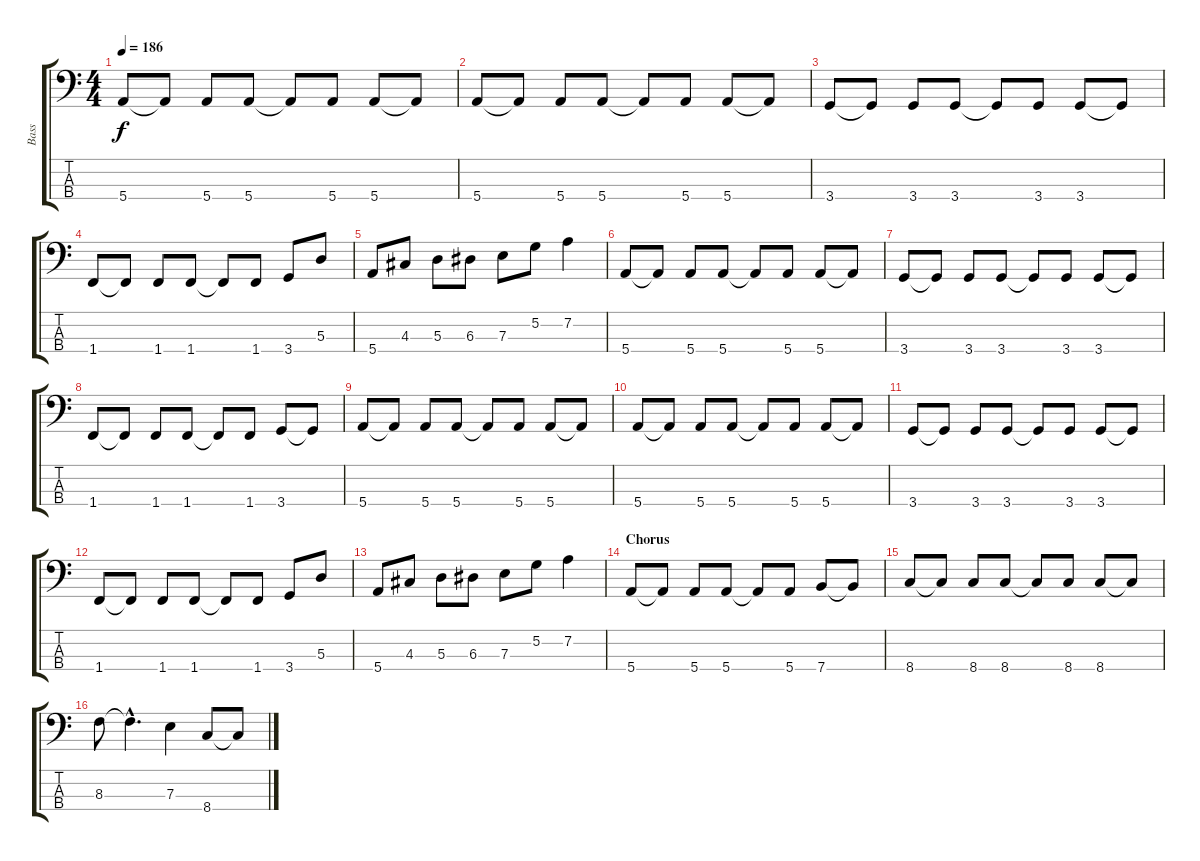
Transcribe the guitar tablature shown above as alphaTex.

\track ("Bass" "Bass") {instrument electricbassfinger}
\staff {score tabs}
\tuning (G2 D2 A1 E1) {hide}
\ts (4 4)
\tempo 186
\clef f4
\ks c
5.4.8{dy f} 5.4{t}.8 5.4.8 5.4.8 5.4{t}.8 5.4.8 5.4.8 5.4{t}.8 |
5.4.8 5.4{t}.8 5.4.8 5.4.8 5.4{t}.8 5.4.8 5.4.8 5.4{t}.8 |
3.4.8 3.4{t}.8 3.4.8 3.4.8 3.4{t}.8 3.4.8 3.4.8 3.4{t}.8 |
1.4.8 1.4{t}.8 1.4.8 1.4.8 1.4{t}.8 1.4.8 3.4.8 5.3.8 |
5.4.8 4.3.8 5.3.8 6.3.8 7.3.8 5.2.8 7.2.4 |
5.4.8 5.4{t}.8 5.4.8 5.4.8 5.4{t}.8 5.4.8 5.4.8 5.4{t}.8 |
3.4.8 3.4{t}.8 3.4.8 3.4.8 3.4{t}.8 3.4.8 3.4.8 3.4{t}.8 |
1.4.8 1.4{t}.8 1.4.8 1.4.8 1.4{t}.8 1.4.8 3.4.8 3.4{t}.8 |
5.4.8 5.4{t}.8 5.4.8 5.4.8 5.4{t}.8 5.4.8 5.4.8 5.4{t}.8 |
5.4.8 5.4{t}.8 5.4.8 5.4.8 5.4{t}.8 5.4.8 5.4.8 5.4{t}.8 |
3.4.8 3.4{t}.8 3.4.8 3.4.8 3.4{t}.8 3.4.8 3.4.8 3.4{t}.8 |
1.4.8 1.4{t}.8 1.4.8 1.4.8 1.4{t}.8 1.4.8 3.4.8 5.3.8 |
5.4.8 4.3.8 5.3.8 6.3.8 7.3.8 5.2.8 7.2.4 |
\section ("" "Chorus")
5.4.8 5.4{t}.8 5.4.8 5.4.8 5.4{t}.8 5.4.8 7.4.8 7.4{t}.8 |
8.4.8 8.4{t}.8 8.4.8 8.4.8 8.4{t}.8 8.4.8 8.4.8 8.4{t}.8 |
8.3.8 8.3{hac t}.4{d} 7.3.4 8.4.8 8.4{t}.8
